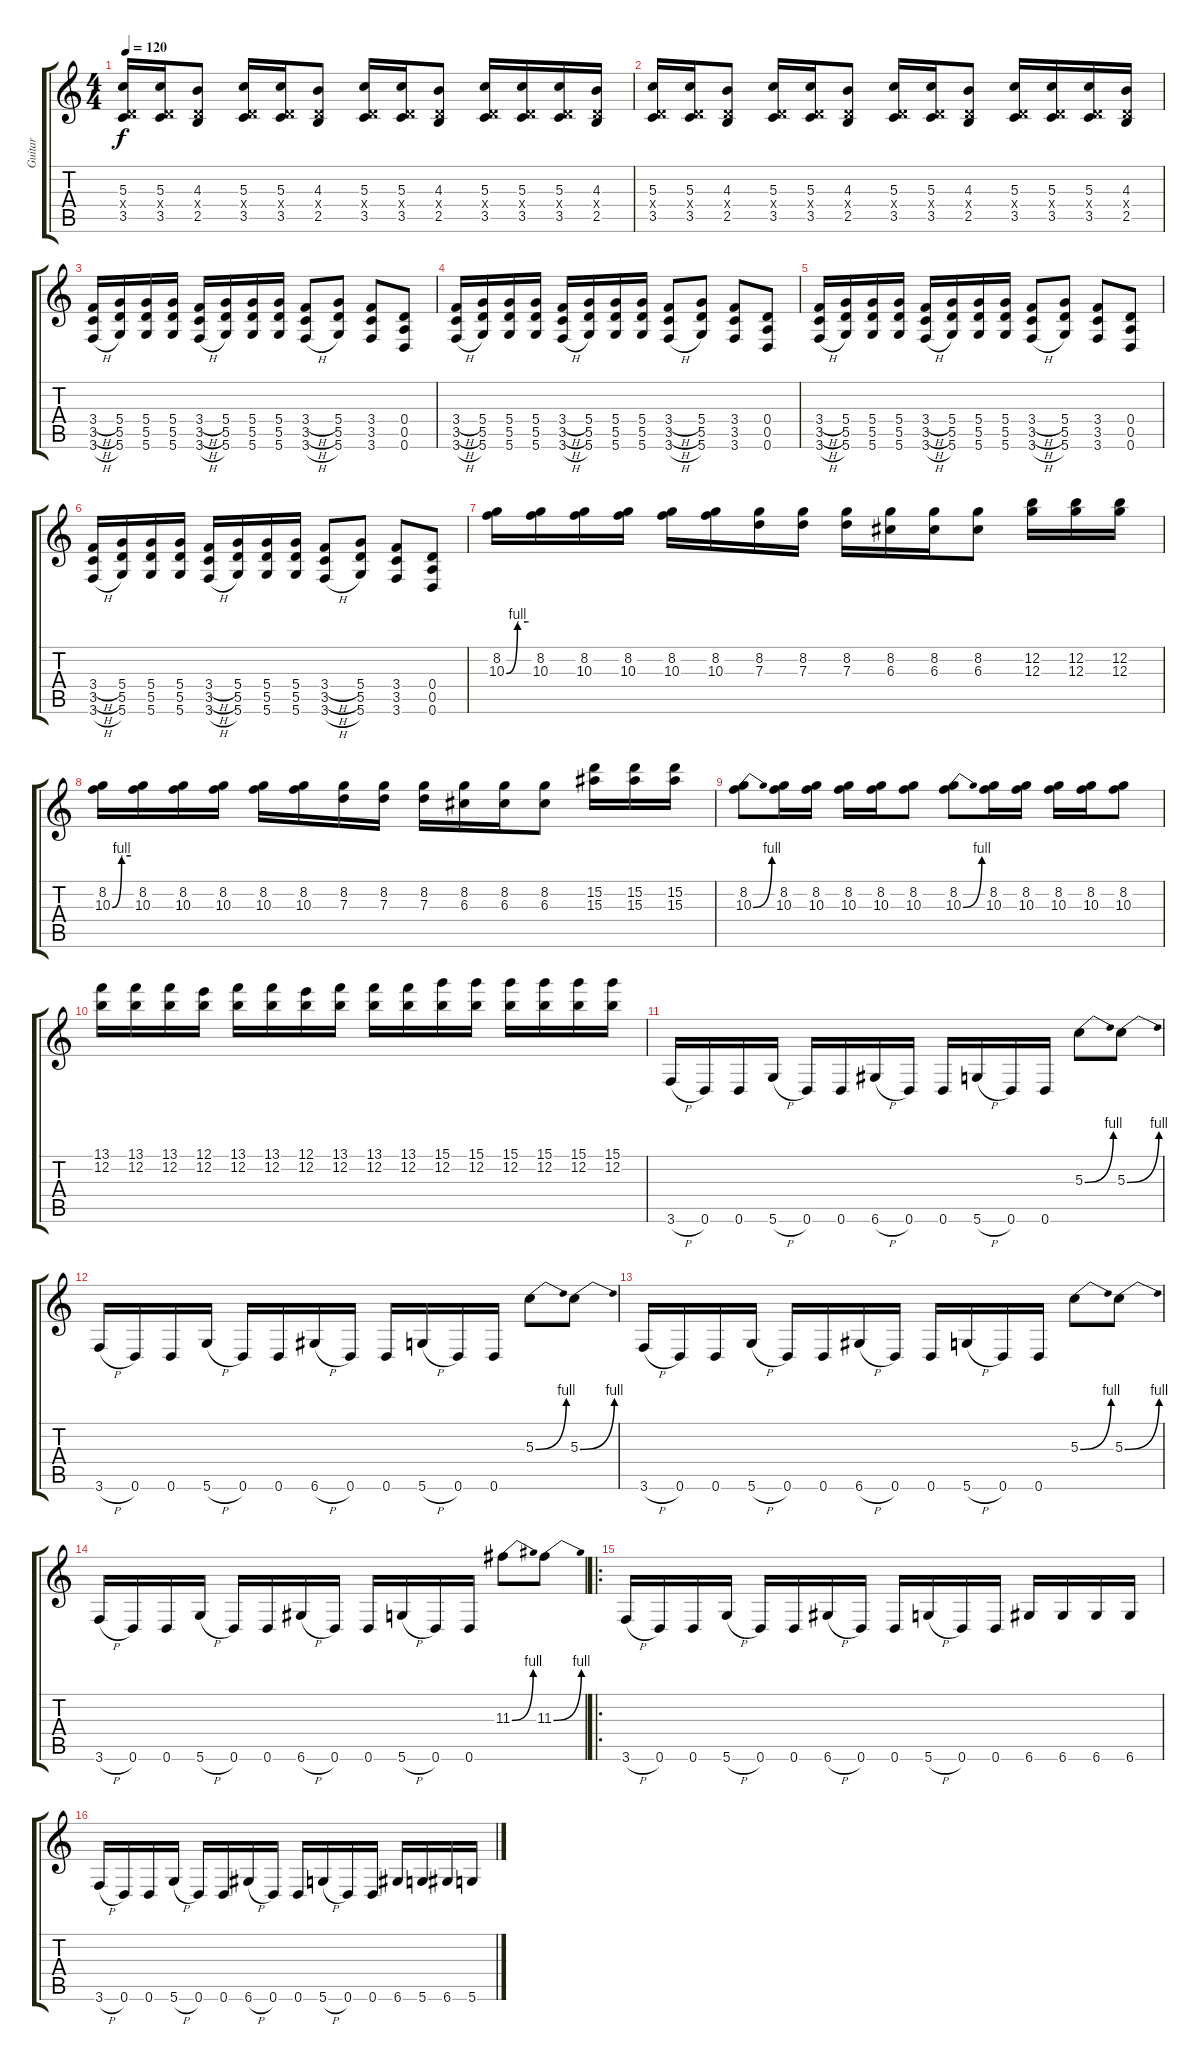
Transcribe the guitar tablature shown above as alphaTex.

\track ("Guitar" "Guitar") {instrument distortionguitar}
\staff {score tabs}
\tuning (E4 B3 G3 D3 A2 D2) {hide}
\ts (4 4)
\tempo 120
\clef g2
\ks c
(5.3 0.4{x} 3.5).16{dy f instrument distortionguitar} (5.3 0.4{x} 3.5).16 (4.3 0.4{x} 2.5).8 (5.3 0.4{x} 3.5).16 (5.3 0.4{x} 3.5).16 (4.3 0.4{x} 2.5).8 (5.3 0.4{x} 3.5).16 (5.3 0.4{x} 3.5).16 (4.3 0.4{x} 2.5).8 (5.3 0.4{x} 3.5).16 (5.3 0.4{x} 3.5).16 (5.3 0.4{x} 3.5).16 (4.3 0.4{x} 2.5).16 |
(5.3 0.4{x} 3.5).16 (5.3 0.4{x} 3.5).16 (4.3 0.4{x} 2.5).8 (5.3 0.4{x} 3.5).16 (5.3 0.4{x} 3.5).16 (4.3 0.4{x} 2.5).8 (5.3 0.4{x} 3.5).16 (5.3 0.4{x} 3.5).16 (4.3 0.4{x} 2.5).8 (5.3 0.4{x} 3.5).16 (5.3 0.4{x} 3.5).16 (5.3 0.4{x} 3.5).16 (4.3 0.4{x} 2.5).16 |
(3.4{h} 3.5{h} 3.6{h}).16 (5.4 5.5 5.6).16 (5.4 5.5 5.6).16 (5.4 5.5 5.6).16 (3.4{h} 3.5{h} 3.6{h}).16 (5.4 5.5 5.6).16 (5.4 5.5 5.6).16 (5.4 5.5 5.6).16 (3.4{h} 3.5{h} 3.6{h}).8 (5.4 5.5 5.6).8 (3.4 3.5 3.6).8 (0.4 0.5 0.6).8 |
(3.4{h} 3.5{h} 3.6{h}).16 (5.4 5.5 5.6).16 (5.4 5.5 5.6).16 (5.4 5.5 5.6).16 (3.4{h} 3.5{h} 3.6{h}).16 (5.4 5.5 5.6).16 (5.4 5.5 5.6).16 (5.4 5.5 5.6).16 (3.4{h} 3.5{h} 3.6{h}).8 (5.4 5.5 5.6).8 (3.4 3.5 3.6).8 (0.4 0.5 0.6).8 |
(3.4{h} 3.5{h} 3.6{h}).16 (5.4 5.5 5.6).16 (5.4 5.5 5.6).16 (5.4 5.5 5.6).16 (3.4{h} 3.5{h} 3.6{h}).16 (5.4 5.5 5.6).16 (5.4 5.5 5.6).16 (5.4 5.5 5.6).16 (3.4{h} 3.5{h} 3.6{h}).8 (5.4 5.5 5.6).8 (3.4 3.5 3.6).8 (0.4 0.5 0.6).8 |
(3.4{h} 3.5{h} 3.6{h}).16 (5.4 5.5 5.6).16 (5.4 5.5 5.6).16 (5.4 5.5 5.6).16 (3.4{h} 3.5{h} 3.6{h}).16 (5.4 5.5 5.6).16 (5.4 5.5 5.6).16 (5.4 5.5 5.6).16 (3.4{h} 3.5{h} 3.6{h}).8 (5.4 5.5 5.6).8 (3.4 3.5 3.6).8 (0.4 0.5 0.6).8 |
(8.2 10.3{be (custom 0 0 30 4 33 4 57 4 60 4)}).16 (8.2 10.3).16 (8.2 10.3).16 (8.2 10.3).16 (8.2 10.3).16 (8.2 10.3).16 (8.2 7.3).16 (8.2 7.3).16 (8.2 7.3).16 (8.2 6.3).16 (8.2 6.3).16 (8.2 6.3).8 (12.2 12.3).16 (12.2 12.3).16 (12.2 12.3).16 |
(8.2 10.3{be (custom 0 0 30 4 33 4 57 4 60 4)}).16 (8.2 10.3).16 (8.2 10.3).16 (8.2 10.3).16 (8.2 10.3).16 (8.2 10.3).16 (8.2 7.3).16 (8.2 7.3).16 (8.2 7.3).16 (8.2 6.3).16 (8.2 6.3).16 (8.2 6.3).8 (15.2 15.3).16 (15.2 15.3).16 (15.2 15.3).16 |
(8.2 10.3{be (bend 0 0 60 4)}).8 (8.2 10.3).16 (8.2 10.3).16 (8.2 10.3).16 (8.2 10.3).16 (8.2 10.3).8 (8.2 10.3{be (bend 0 0 60 4)}).8 (8.2 10.3).16 (8.2 10.3).16 (8.2 10.3).16 (8.2 10.3).16 (8.2 10.3).8 |
(13.1 12.2).16 (13.1 12.2).16 (13.1 12.2).16 (12.1 12.2).16 (13.1 12.2).16 (13.1 12.2).16 (12.1 12.2).16 (13.1 12.2).16 (13.1 12.2).16 (13.1 12.2).16 (15.1 12.2).16 (15.1 12.2).16 (15.1 12.2).16 (15.1 12.2).16 (15.1 12.2).16 (15.1 12.2).16 |
3.6{h}.16 0.6.16 0.6.16 5.6{h}.16 0.6.16 0.6.16 6.6{h}.16 0.6.16 0.6.16 5.6{h}.16 0.6.16 0.6.16 5.3{be (bend 0 0 60 4)}.8 5.3{be (bend 0 0 60 4)}.8 |
3.6{h}.16 0.6.16 0.6.16 5.6{h}.16 0.6.16 0.6.16 6.6{h}.16 0.6.16 0.6.16 5.6{h}.16 0.6.16 0.6.16 5.3{be (bend 0 0 60 4)}.8 5.3{be (bend 0 0 60 4)}.8 |
3.6{h}.16 0.6.16 0.6.16 5.6{h}.16 0.6.16 0.6.16 6.6{h}.16 0.6.16 0.6.16 5.6{h}.16 0.6.16 0.6.16 5.3{be (bend 0 0 60 4)}.8 5.3{be (bend 0 0 60 4)}.8 |
3.6{h}.16 0.6.16 0.6.16 5.6{h}.16 0.6.16 0.6.16 6.6{h}.16 0.6.16 0.6.16 5.6{h}.16 0.6.16 0.6.16 11.3{be (bend 0 0 60 4)}.8 11.3{be (bend 0 0 60 4)}.8 |
\ro
3.6{h}.16 0.6.16 0.6.16 5.6{h}.16 0.6.16 0.6.16 6.6{h}.16 0.6.16 0.6.16 5.6{h}.16 0.6.16 0.6.16 6.6.16 6.6.16 6.6.16 6.6.16 |
3.6{h}.16 0.6.16 0.6.16 5.6{h}.16 0.6.16 0.6.16 6.6{h}.16 0.6.16 0.6.16 5.6{h}.16 0.6.16 0.6.16 6.6.16 5.6.16 6.6.16 5.6.16
